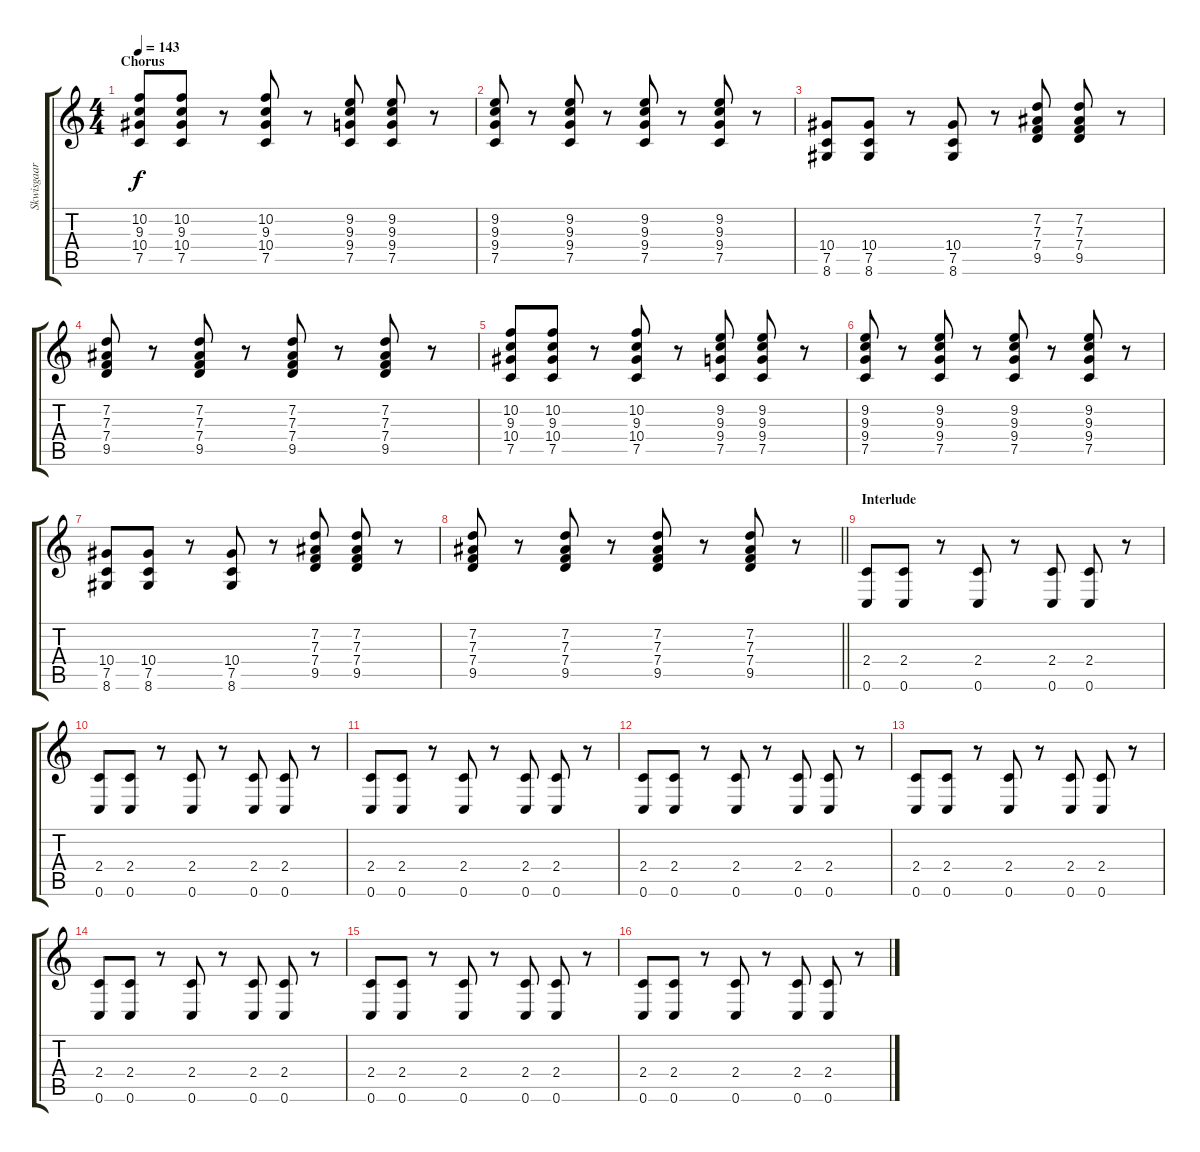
\track ("Skwisgaar Skwigelf (Lead Guitar 1)" "Skwisgaar ") {instrument distortionguitar}
\staff {score tabs}
\tuning (C4 G3 Eb3 Bb2 F2 C2) {hide}
\ts (4 4)
\section ("" "Chorus")
\tempo 143
\clef g2
\ks c
(10.2 9.3 10.4 7.5).8{dy f} (10.2 9.3 10.4 7.5).8 r.8 (10.2 9.3 10.4 7.5).8 r.8 (9.2 9.3 9.4 7.5).8 (9.2 9.3 9.4 7.5).8 r.8 |
(9.2 9.3 9.4 7.5).8 r.8 (9.2 9.3 9.4 7.5).8 r.8 (9.2 9.3 9.4 7.5).8 r.8 (9.2 9.3 9.4 7.5).8 r.8 |
(10.4 7.5 8.6).8 (10.4 7.5 8.6).8 r.8 (10.4 7.5 8.6).8 r.8 (7.2 7.3 7.4 9.5).8 (7.2 7.3 7.4 9.5).8 r.8 |
(7.2 7.3 7.4 9.5).8 r.8 (7.2 7.3 7.4 9.5).8 r.8 (7.2 7.3 7.4 9.5).8 r.8 (7.2 7.3 7.4 9.5).8 r.8 |
(10.2 9.3 10.4 7.5).8 (10.2 9.3 10.4 7.5).8 r.8 (10.2 9.3 10.4 7.5).8 r.8 (9.2 9.3 9.4 7.5).8 (9.2 9.3 9.4 7.5).8 r.8 |
(9.2 9.3 9.4 7.5).8 r.8 (9.2 9.3 9.4 7.5).8 r.8 (9.2 9.3 9.4 7.5).8 r.8 (9.2 9.3 9.4 7.5).8 r.8 |
(10.4 7.5 8.6).8 (10.4 7.5 8.6).8 r.8 (10.4 7.5 8.6).8 r.8 (7.2 7.3 7.4 9.5).8 (7.2 7.3 7.4 9.5).8 r.8 |
\barLineRight lightlight
(7.2 7.3 7.4 9.5).8 r.8 (7.2 7.3 7.4 9.5).8 r.8 (7.2 7.3 7.4 9.5).8 r.8 (7.2 7.3 7.4 9.5).8 r.8 |
\section ("" "Interlude")
(2.4 0.6).8 (2.4 0.6).8 r.8 (2.4 0.6).8 r.8 (2.4 0.6).8 (2.4 0.6).8 r.8 |
(2.4 0.6).8 (2.4 0.6).8 r.8 (2.4 0.6).8 r.8 (2.4 0.6).8 (2.4 0.6).8 r.8 |
(2.4 0.6).8 (2.4 0.6).8 r.8 (2.4 0.6).8 r.8 (2.4 0.6).8 (2.4 0.6).8 r.8 |
(2.4 0.6).8 (2.4 0.6).8 r.8 (2.4 0.6).8 r.8 (2.4 0.6).8 (2.4 0.6).8 r.8 |
(2.4 0.6).8 (2.4 0.6).8 r.8 (2.4 0.6).8 r.8 (2.4 0.6).8 (2.4 0.6).8 r.8 |
(2.4 0.6).8 (2.4 0.6).8 r.8 (2.4 0.6).8 r.8 (2.4 0.6).8 (2.4 0.6).8 r.8 |
(2.4 0.6).8 (2.4 0.6).8 r.8 (2.4 0.6).8 r.8 (2.4 0.6).8 (2.4 0.6).8 r.8 |
(2.4 0.6).8 (2.4 0.6).8 r.8 (2.4 0.6).8 r.8 (2.4 0.6).8 (2.4 0.6).8 r.8
